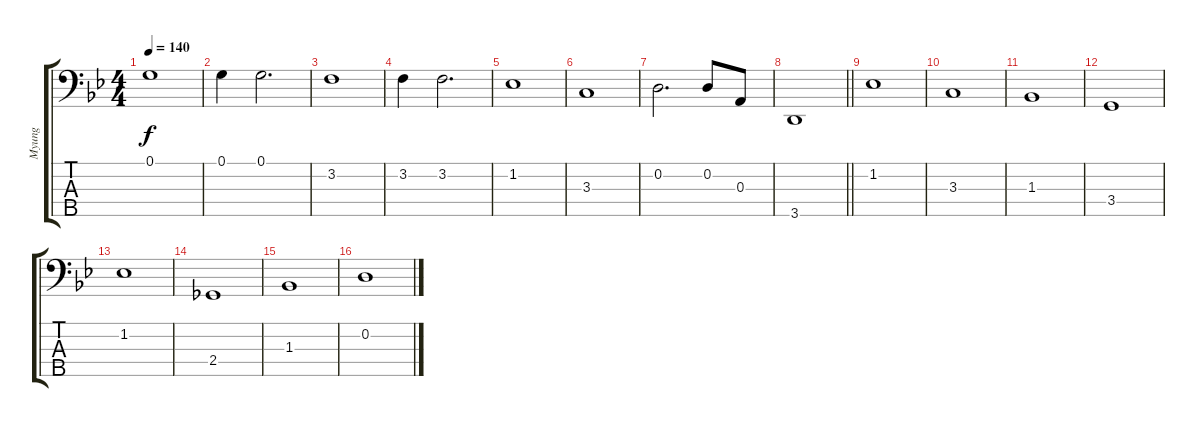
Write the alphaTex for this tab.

\track ("Myung" "Myung") {instrument electricbassfinger}
\staff {score tabs}
\tuning (G2 D2 A1 E1 B0) {hide}
\ts (4 4)
\tempo 140
\clef f4
\ks bb
0.1.1{dy f} |
0.1.4 0.1.2{d} |
3.2.1 |
3.2.4 3.2.2{d} |
1.2.1 |
3.3.1 |
0.2.2{d} 0.2.8 0.3.8 |
\barLineRight lightlight
3.5.1 |
1.2.1 |
3.3.1 |
1.3.1 |
3.4.1 |
1.2.1 |
2.4.1 |
1.3.1 |
0.2.1
